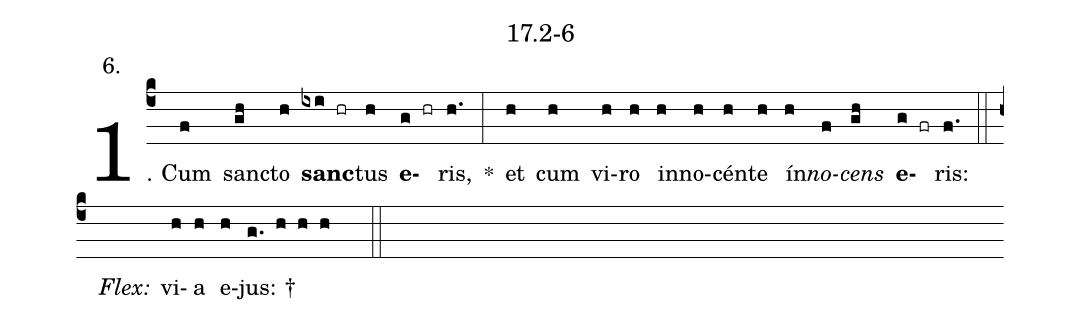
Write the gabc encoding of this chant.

name: 17.2-6;
annotation: 6.;
%%
(c4)1. Cum(f) sanc(gh)to(h) <b>sanc</b>(ixi hr)tus(h) <b>e</b>(g hr)ris,(h.) *(:) et(h) cum(h) vi(h)ro(h) in(h)no(h)cén(h)te(h) ín(h)<i>no</i>(f)<i>cens</i>(gh) <b>e</b>(g fr)ris:(f.) (::)
<i>Flex:</i>()  vi(h)a(h) e(h)jus: †(g. h h h  ::)
